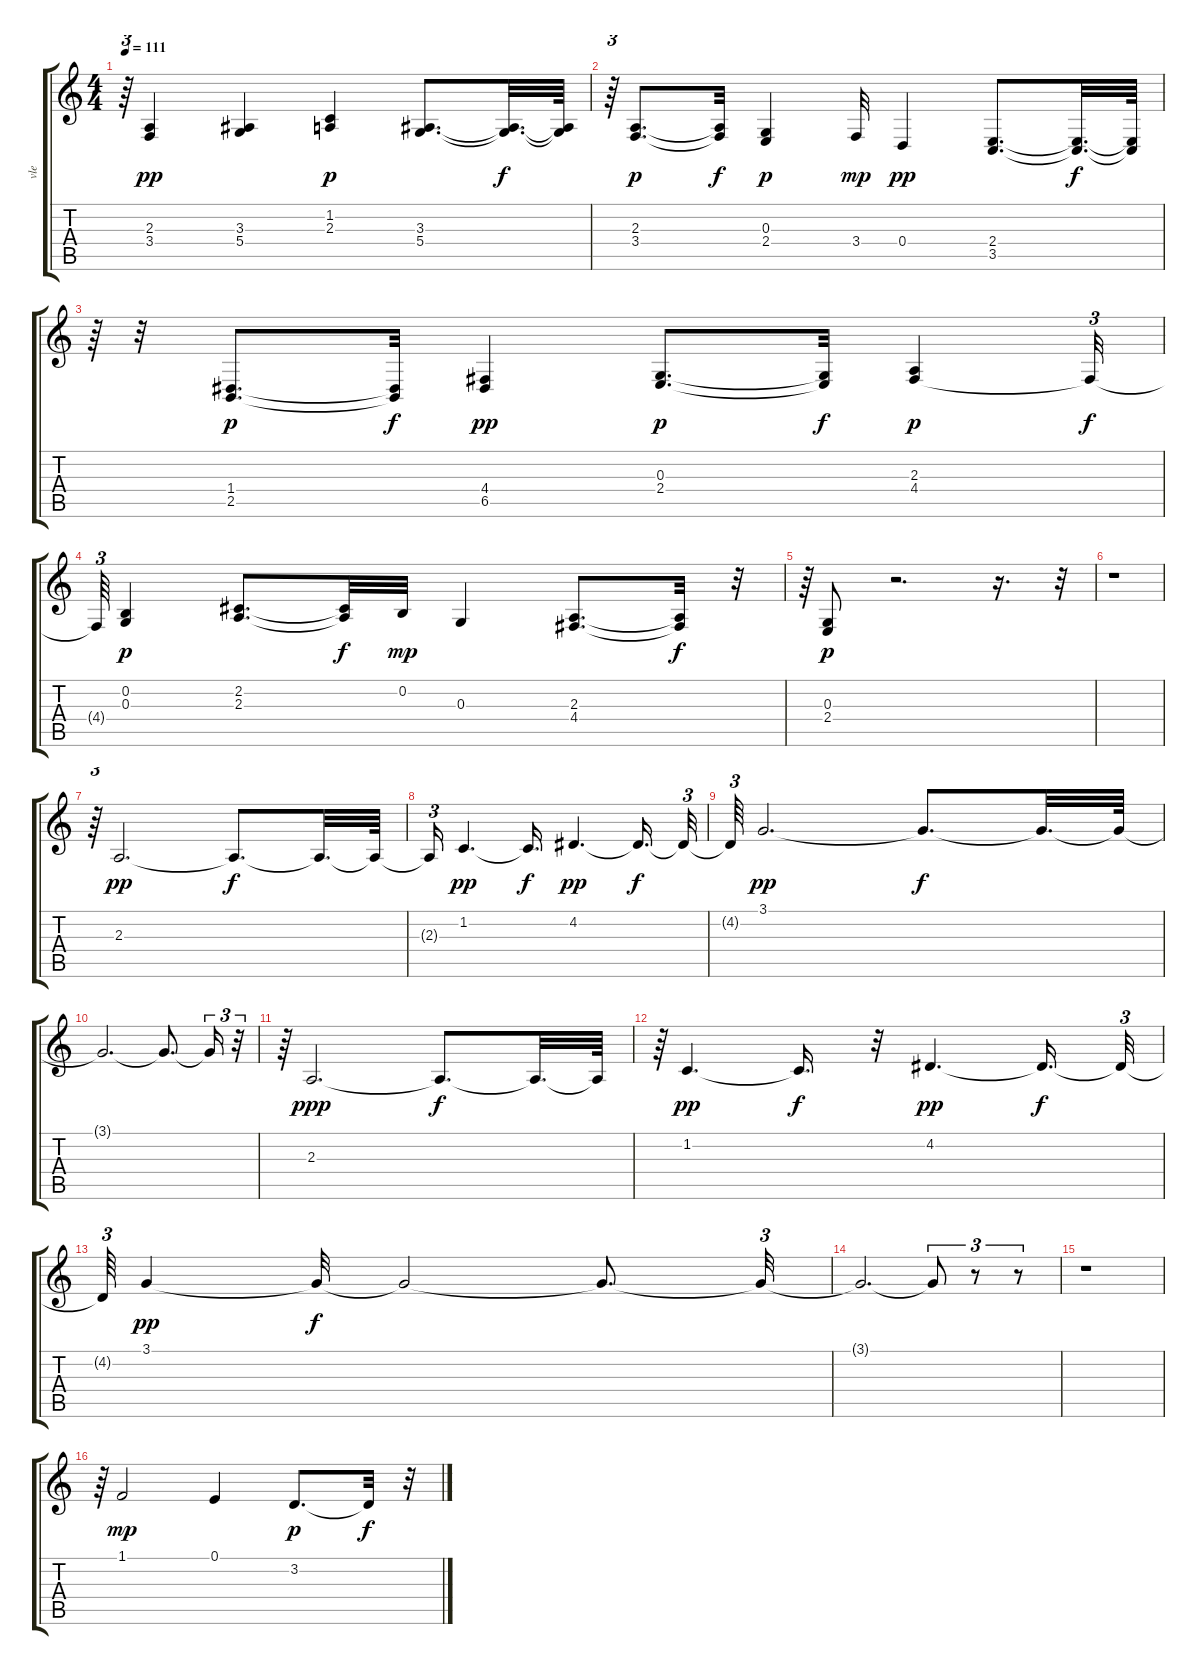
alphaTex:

\track ("vle" "vle") {instrument stringensemble2}
\staff {score tabs}
\tuning (E4 B3 G3 D3 A2 E2) {hide}
\ts (4 4)
\tempo 111
\clef g2
\ks c
r.64{tu (3 2) dy pp} (2.3 3.4).4 (3.3 5.4).4 (1.2 2.3).4{dy p} (3.3 5.4).8{d} (3.3{t} 5.4{t}).32{d dy f} (3.3{t} 5.4{t}).64 |
r.64{tu (3 2)} (2.3 3.4).8{d dy p} (2.3{t} 3.4{t}).32{dy f} (0.3 2.4).4{dy p} 3.4.32{dy mp} 0.4.4{dy pp} (2.4 3.5).8{d} (2.4{t} 3.5{t}).32{d dy f} (2.4{t} 3.5{t}).64 |
r.64{tu (3 2)} r.32 (1.4 2.5).8{d dy p} (1.4{t} 2.5{t}).32{dy f} (4.4 6.5).4{dy pp} (0.3 2.4).8{d dy p} (0.3{t} 2.4{t}).32{dy f} (2.3 4.4).4{dy p} 4.4{t}.32{tu (3 2) dy f} |
4.4{t}.64{tu (3 2)} (0.2 0.3).4{dy p} (2.2 2.3).8{d} (2.2{t} 2.3{t}).32{dy f} 0.2.32{dy mp} 0.3.4 (2.3 4.4).8{d} (2.3{t} 4.4{t}).32{dy f} r.32{tu (3 2)} |
r.64{tu (3 2)} (0.3 2.4).8{dy p} r.2{d} r.16{d} r.32{tu (3 2)} |
r.1 |
r.64{tu (3 2)} 2.3.2{d dy pp} 2.3{t}.8{d dy f} 2.3{t}.32{d} 2.3{t}.64 |
2.3{t}.16{tu (3 2)} 1.2.4{d dy pp} 1.2{t}.16{d dy f} 4.2.4{d dy pp} 4.2{t}.16{d dy f} 4.2{t}.32{tu (3 2)} |
4.2{t}.64{tu (3 2)} 3.1.2{d dy pp} 3.1{t}.8{d dy f} 3.1{t}.32{d} 3.1{t}.64 |
3.1{t}.2{d} 3.1{t}.8{d} 3.1{t}.16{tu (3 2)} r.32{tu (3 2)} |
r.64{tu (3 2)} 2.3.2{d dy ppp} 2.3{t}.8{d dy f} 2.3{t}.32{d} 2.3{t}.64 |
r.64{tu (3 2)} 1.2.4{d dy pp} 1.2{t}.16{d dy f} r.32 4.2.4{d dy pp} 4.2{t}.16{d dy f} 4.2{t}.32{tu (3 2)} |
4.2{t}.64{tu (3 2)} 3.1.4{dy pp} 3.1{t}.32{dy f} 3.1{t}.2 3.1{t}.8{d} 3.1{t}.32{tu (3 2)} |
3.1{t}.2{d} 3.1{t}.8{tu (3 2)} r.8{tu (3 2)} r.8{tu (3 2)} |
r.1 |
r.64{tu (3 2)} 1.1.2{dy mp} 0.1.4 3.2.8{d dy p} 3.2{t}.32{dy f} r.32{tu (3 2)}
